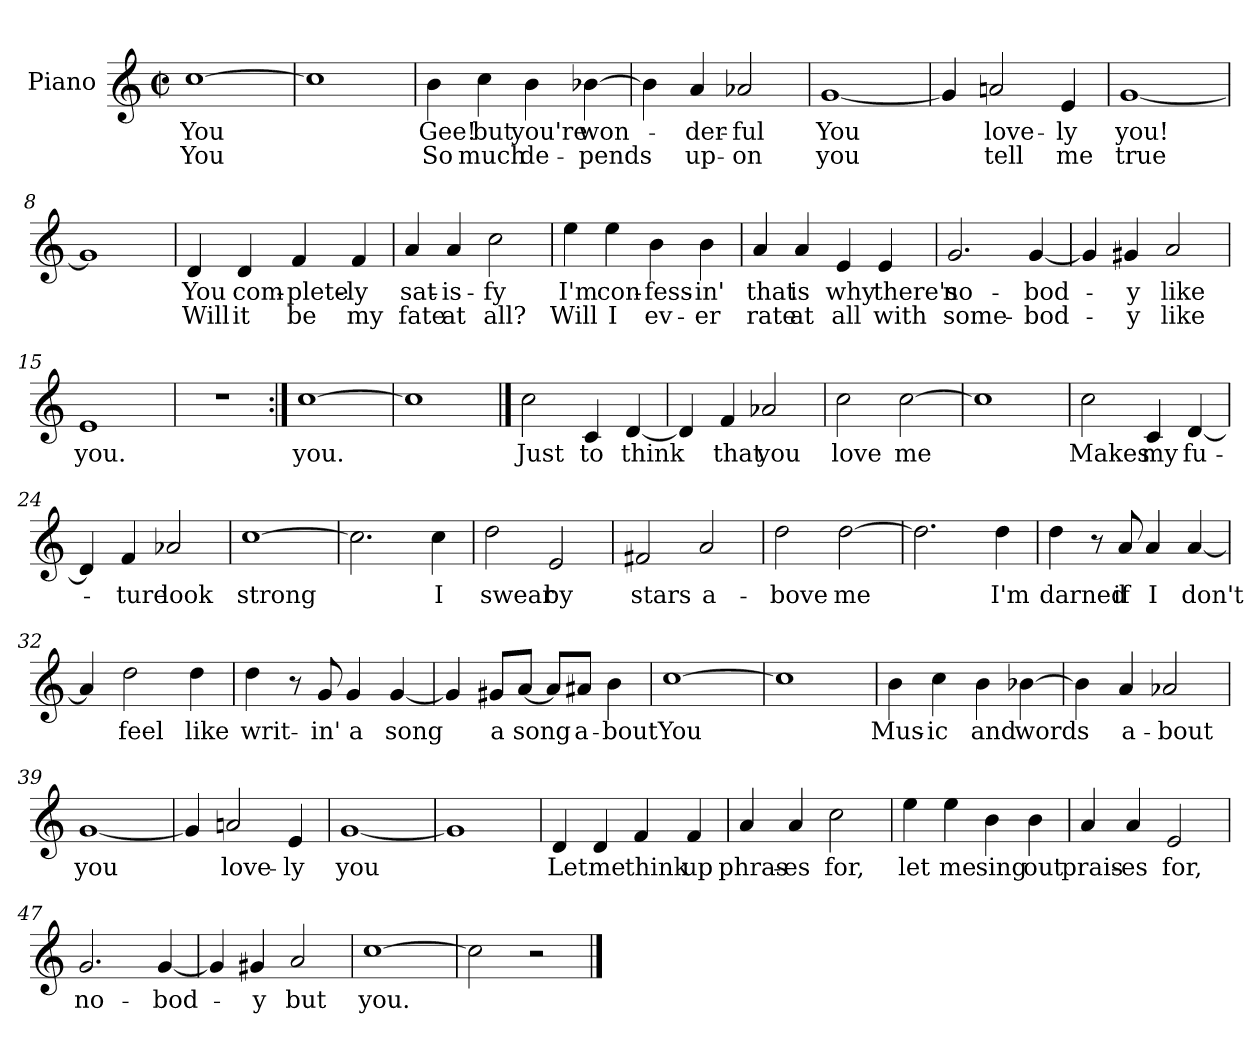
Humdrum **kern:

**kern	**text	**text
*part1	*part1	*part1
*staff1	*staff1	*staff1
*I"Piano	*	*
*I'Pno.	*	*
*clefG2	*	*
*k[]	*	*
*C:	*	*
*M2/2	*	*
*met(c|)	*	*
=1	=1	=1
[1cc	You	You
=2	=2	=2
1cc]	.	.
=3	=3	=3
4b\	Gee!	So
4cc\	but	much
4b\	you're	de-
[4b-X\	won-	-pends
=4	=4	=4
4b-\]	.	.
4a/	-der-	up-
2a-X/	-ful	-on
=5	=5	=5
[1g	You	you
=6	=6	=6
4g/]	.	.
2an/	love-	tell
4e/	-ly	me
=7	=7	=7
[1g	you!	true
!!LO:LB:g=z
=8	=8	=8
1g]	.	.
=9	=9	=9
4d/	You	Will
4d/	com-	it
4f/	-plete-	be
4f/	-ly	my
=10	=10	=10
4a/	sat-	fate
4a/	-is-	at
2cc\	-fy	all?
=11	=11	=11
4ee\	I'm	Will
4ee\	con-	I
4b\	-fess-	ev-
4b\	-in'	-er
=12	=12	=12
4a/	that	rate
4a/	is	at
4e/	why	all
4e/	there's	with
!!LO:LB:g=z
=13	=13	=13
2.g/	no-	some-
[4g/	-bod-	-bod-
=14	=14	=14
4g/]	.	.
4g#X/	-y	-y
2a/	like	like
=15	=15	=15
1e	you.	.
=16	=16	=16
1r	.	.
=17:|!	=17:|!	=17:|!
[1cc	you.	.
=18	=18	=18
1cc]	.	.
==19	==19	==19
2cc\	Just	.
4c/	to	.
[4d/	think	.
!!LO:LB:g=z
=20	=20	=20
4d/]	.	.
4f/	that	.
2a-X/	you	.
=21	=21	=21
2cc\	love	.
[2cc\	me	.
=22	=22	=22
1cc]	.	.
=23	=23	=23
2cc\	Makes	.
4c/	my	.
[4d/	fu-	.
=24	=24	=24
4d/]	.	.
4f/	-ture	.
2a-X/	look	.
=25	=25	=25
[1cc	strong	.
=26	=26	=26
2.cc\]	.	.
4cc\	I	.
=27	=27	=27
2dd\	swear	.
2e/	by	.
!!LO:LB:g=z
=28	=28	=28
2f#X/	stars	.
2a/	a-	.
=29	=29	=29
2dd\	-bove	.
[2dd\	me	.
=30	=30	=30
2.dd\]	.	.
4dd\	I'm	.
=31	=31	=31
4dd\	darned	.
8r	.	.
8a/	if	.
4a/	I	.
[4a/	don't	.
=32	=32	=32
4a/]	.	.
2dd\	feel	.
4dd\	like	.
=33	=33	=33
4dd\	writ-	.
8r	.	.
8g/	-in'	.
4g/	a	.
[4g/	song	.
!!LO:LB:g=z
=34	=34	=34
4g/]	.	.
8g#X/L	a	.
[8a/J	song	.
8a/L]	.	.
8a#X/J	a-	.
4b\	-bout	.
=35	=35	=35
[1cc	You	.
=36	=36	=36
1cc]	.	.
=37	=37	=37
4b\	Mus-	.
4cc\	-ic	.
4b\	and	.
[4b-X\	words	.
=38	=38	=38
4b-\]	.	.
4a/	a-	.
2a-X/	-bout	.
=39	=39	=39
[1g	you	.
!!LO:LB:g=z
=40	=40	=40
4g/]	.	.
2an/	love-	.
4e/	-ly	.
=41	=41	=41
[1g	you	.
=42	=42	=42
1g]	.	.
=43	=43	=43
4d/	Let	.
4d/	me	.
4f/	think	.
4f/	up	.
=44	=44	=44
4a/	phras-	.
4a/	-es	.
2cc\	for,	.
=45	=45	=45
4ee\	let	.
4ee\	me	.
4b\	sing	.
4b\	out	.
!!LO:LB:g=z
=46	=46	=46
4a/	prais-	.
4a/	-es	.
2e/	for,	.
=47	=47	=47
2.g/	no-	.
[4g/	-bod-	.
=48	=48	=48
4g/]	.	.
4g#X/	-y	.
2a/	but	.
=49	=49	=49
[1cc	you.	.
=50	=50	=50
2cc\]	.	.
2r	.	.
==	==	==
*-	*-	*-
